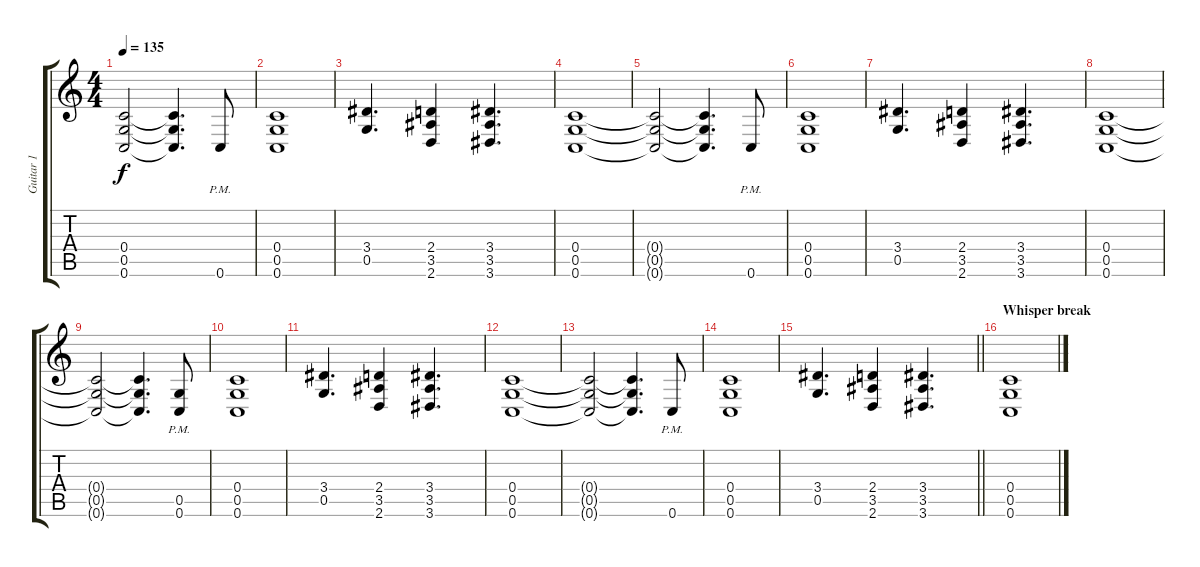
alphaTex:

\track ("Guitar 1" "Guitar 1") {instrument distortionguitar}
\staff {score tabs}
\tuning (D4 A3 F3 C3 G2 C2) {hide}
\ts (4 4)
\tempo 135
\clef g2
\ks c
(0.4{t} 0.5{t} 0.6{t}).2{dy f} (0.4{t} 0.5{t} 0.6{t}).4{d} 0.6{pm}.8 |
(0.4 0.5 0.6).1 |
(3.4 0.5).4{d} (2.4 3.5 2.6).4 (3.4 3.5 3.6).4{d} |
(0.4 0.5 0.6).1 |
(0.4{t} 0.5{t} 0.6{t}).2 (0.4{t} 0.5{t} 0.6{t}).4{d} 0.6{pm}.8 |
(0.4 0.5 0.6).1 |
(3.4 0.5).4{d} (2.4 3.5 2.6).4 (3.4 3.5 3.6).4{d} |
(0.4 0.5 0.6).1 |
(0.4{t} 0.5{t} 0.6{t}).2 (0.4{t} 0.5{t} 0.6{t}).4{d} (0.5{pm} 0.6{pm}).8 |
(0.4 0.5 0.6).1 |
(3.4 0.5).4{d} (2.4 3.5 2.6).4 (3.4 3.5 3.6).4{d} |
(0.4 0.5 0.6).1 |
(0.4{t} 0.5{t} 0.6{t}).2 (0.4{t} 0.5{t} 0.6{t}).4{d} 0.6{pm}.8 |
(0.4 0.5 0.6).1 |
\barLineRight lightlight
(3.4 0.5).4{d} (2.4 3.5 2.6).4 (3.4 3.5 3.6).4{d} |
\section ("" "Whisper break")
(0.4 0.5 0.6).1
